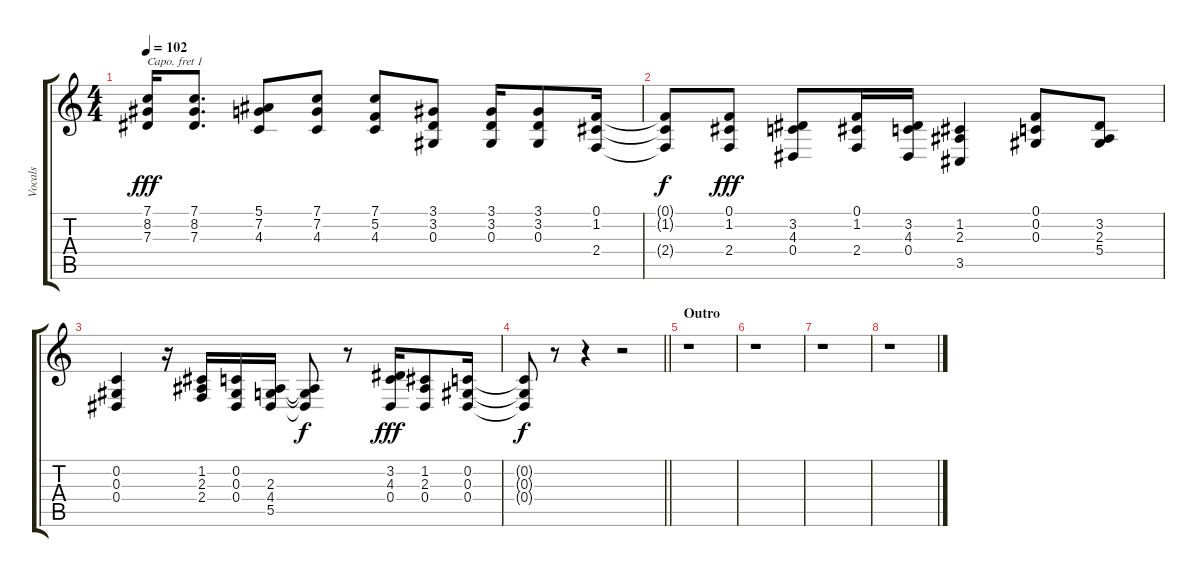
\track ("Vocals" "Vocals") {instrument lead6voice}
\staff {score tabs}
\capo 1
\tuning (E4 B3 G3 D3 A2 E2) {hide}
\ts (4 4)
\tempo 102
\clef g2
\ks c
(7.1 8.2 7.3).16{dy fff} (7.1 8.2 7.3).8{d} (5.1 7.2 4.3).8 (7.1 7.2 4.3).8 (7.1 5.2 4.3).8 (3.1 3.2 0.3).8 (3.1 3.2 0.3).16 (3.1 3.2 0.3).8 (0.1 1.2 2.4).16 |
(0.1{t} 1.2{t} 2.4{t}).8{dy f} (0.1 1.2 2.4).8{dy fff} (3.2 4.3 0.4).8 (0.1 1.2 2.4).16 (3.2 4.3 0.4).16 (1.2 2.3 3.5).4 (0.1 0.2 0.3).8 (3.2 2.3 5.4).8 |
(0.2 0.3 0.4).4 r.16 (1.2 2.3 2.4).16 (0.2 0.3 0.4).16 (2.3 4.4 5.5).16 (2.3{t} 4.4{t} 5.5{t}).8{dy f} r.8 (3.2 4.3 0.4).16{dy fff} (1.2 2.3 0.4).8 (0.2 0.3 0.4).16 |
\barLineRight lightlight
(0.2{t} 0.3{t} 0.4{t}).8{dy f} r.8 r.4 r.2 |
\section ("" "Outro")
r.1 |
r.1 |
r.1 |
r.1
